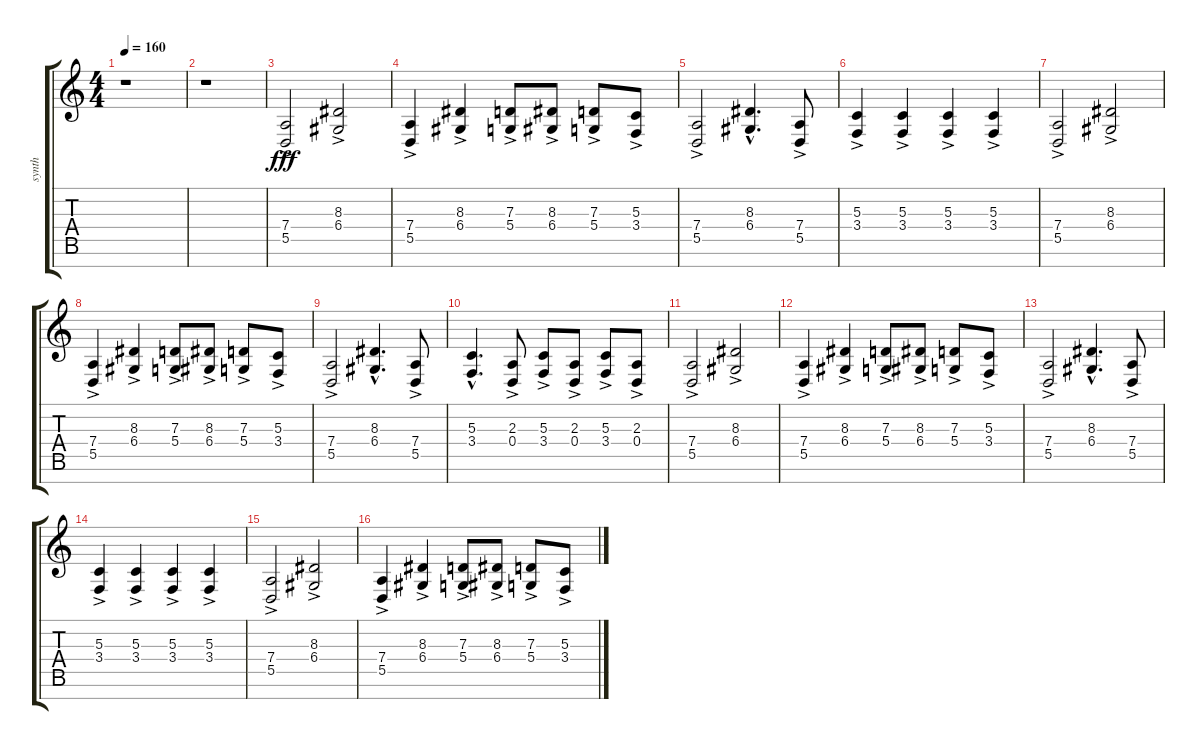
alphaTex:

\track ("synth" "synth") {instrument pad6metallic}
\staff {score tabs}
\tuning (E4 B3 G3 D3 A2 E2 B1) {hide}
\ts (4 4)
\tempo 160
\clef g2
\ks c
r.1{dy fff} |
r.1 |
(7.4{ac} 5.5{ac}).2 (8.3{ac} 6.4{ac}).2 |
(7.4{ac} 5.5{ac}).4 (8.3{ac} 6.4{ac}).4 (7.3{ac} 5.4{ac}).8 (8.3{ac} 6.4{ac}).8 (7.3{ac} 5.4{ac}).8 (5.3{ac} 3.4{ac}).8 |
(7.4{ac} 5.5{ac}).2 (8.3{hac} 6.4{hac}).4{d} (7.4{ac} 5.5{ac}).8 |
(5.3{ac} 3.4{ac}).4 (5.3{ac} 3.4{ac}).4 (5.3{ac} 3.4{ac}).4 (5.3{ac} 3.4{ac}).4 |
(7.4{ac} 5.5{ac}).2 (8.3{ac} 6.4{ac}).2 |
(7.4{ac} 5.5{ac}).4 (8.3{ac} 6.4{ac}).4 (7.3{ac} 5.4{ac}).8 (8.3{ac} 6.4{ac}).8 (7.3{ac} 5.4{ac}).8 (5.3{ac} 3.4{ac}).8 |
(7.4{ac} 5.5{ac}).2 (8.3{hac} 6.4{hac}).4{d} (7.4{ac} 5.5{ac}).8 |
(5.3{hac} 3.4{hac}).4{d} (2.3 0.4{ac}).8 (5.3{ac} 3.4{ac}).8 (2.3{ac} 0.4{ac}).8 (5.3{ac} 3.4{ac}).8 (2.3{ac} 0.4{ac}).8 |
(7.4{ac} 5.5{ac}).2 (8.3{ac} 6.4{ac}).2 |
(7.4{ac} 5.5{ac}).4 (8.3{ac} 6.4{ac}).4 (7.3{ac} 5.4{ac}).8 (8.3{ac} 6.4{ac}).8 (7.3{ac} 5.4{ac}).8 (5.3{ac} 3.4{ac}).8 |
(7.4{ac} 5.5{ac}).2 (8.3{hac} 6.4{hac}).4{d} (7.4{ac} 5.5{ac}).8 |
(5.3{ac} 3.4{ac}).4 (5.3{ac} 3.4{ac}).4 (5.3{ac} 3.4{ac}).4 (5.3{ac} 3.4{ac}).4 |
(7.4{ac} 5.5{ac}).2 (8.3{ac} 6.4{ac}).2 |
(7.4{ac} 5.5{ac}).4 (8.3{ac} 6.4{ac}).4 (7.3{ac} 5.4{ac}).8 (8.3{ac} 6.4{ac}).8 (7.3{ac} 5.4{ac}).8 (5.3{ac} 3.4{ac}).8
